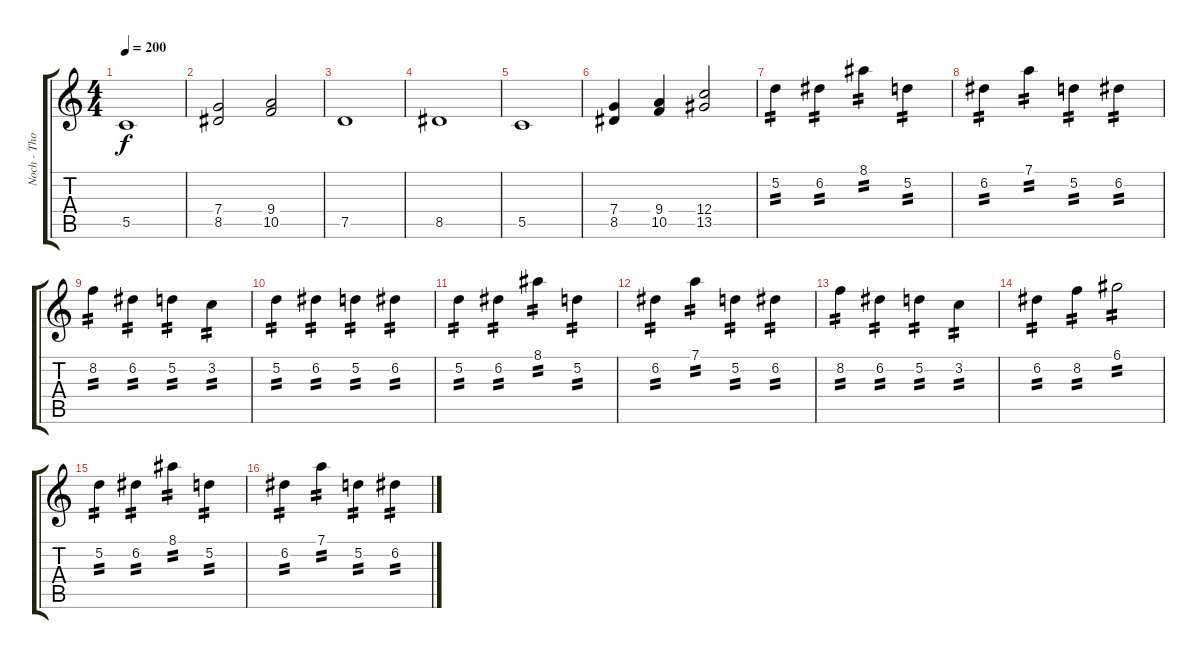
\track ("Noch - Thomas" "Noch - Tho") {instrument distortionguitar}
\staff {score tabs}
\tuning (D4 A3 F3 C3 G2 D2) {hide}
\ts (4 4)
\tempo 200
\clef g2
\ks c
5.5.1{dy f} |
(7.4 8.5).2 (9.4 10.5).2 |
7.5.1 |
8.5.1 |
5.5.1 |
(7.4 8.5).4 (9.4 10.5).4 (12.4 13.5).2 |
5.2.4{tp 2} 6.2.4{tp 2} 8.1.4{tp 2} 5.2.4{tp 2} |
6.2.4{tp 2} 7.1.4{tp 2} 5.2.4{tp 2} 6.2.4{tp 2} |
8.2.4{tp 2} 6.2.4{tp 2} 5.2.4{tp 2} 3.2.4{tp 2} |
5.2.4{tp 2} 6.2.4{tp 2} 5.2.4{tp 2} 6.2.4{tp 2} |
5.2.4{tp 2} 6.2.4{tp 2} 8.1.4{tp 2} 5.2.4{tp 2} |
6.2.4{tp 2} 7.1.4{tp 2} 5.2.4{tp 2} 6.2.4{tp 2} |
8.2.4{tp 2} 6.2.4{tp 2} 5.2.4{tp 2} 3.2.4{tp 2} |
6.2.4{tp 2} 8.2.4{tp 2} 6.1.2{tp 2} |
5.2.4{tp 2} 6.2.4{tp 2} 8.1.4{tp 2} 5.2.4{tp 2} |
6.2.4{tp 2} 7.1.4{tp 2} 5.2.4{tp 2} 6.2.4{tp 2}
